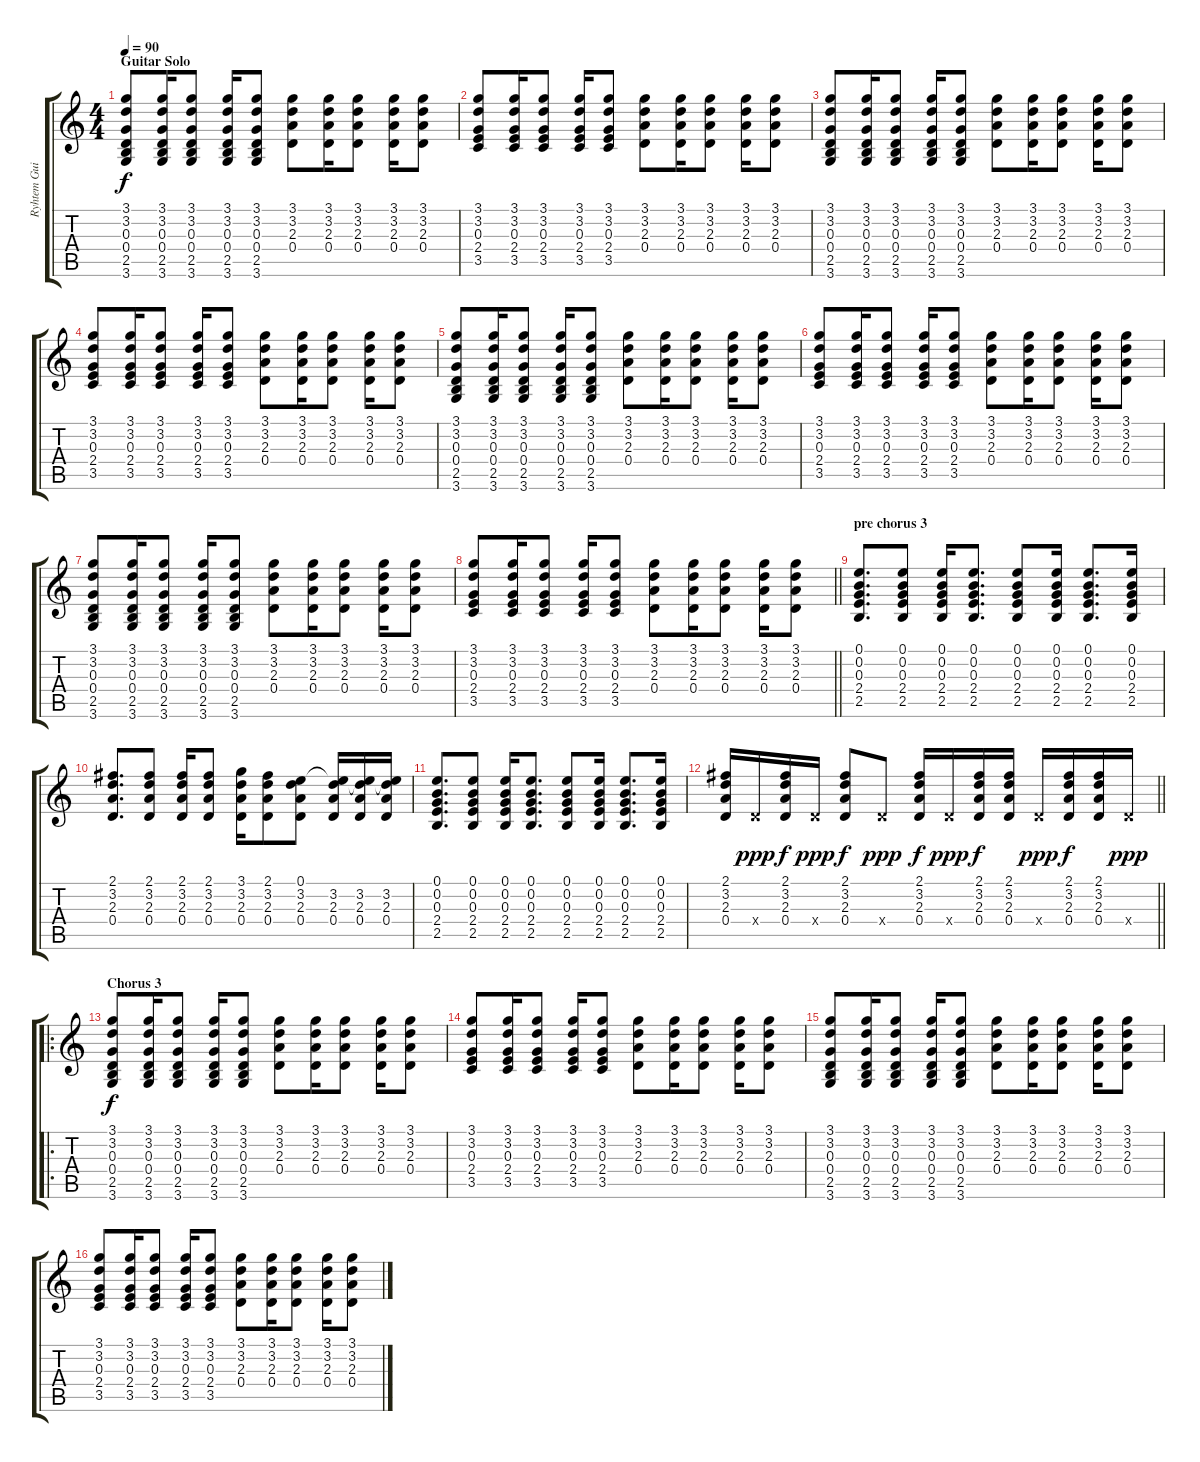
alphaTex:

\track ("Ryhtem Guitar" "Ryhtem Gui") {instrument electricguitarjazz}
\staff {score tabs}
\tuning (E4 B3 G3 D3 A2 E2) {hide}
\ts (4 4)
\section ("" "Guitar Solo")
\tempo 90
\clef g2
\ks c
(3.1 3.2 0.3 0.4 2.5 3.6).8{dy f volume 11 instrument acousticguitarsteel} (3.1 3.2 0.3 0.4 2.5 3.6).16 (3.1 3.2 0.3 0.4 2.5 3.6).8 (3.1 3.2 0.3 0.4 2.5 3.6).16 (3.1 3.2 0.3 0.4 2.5 3.6).8 (3.1 3.2 2.3 0.4).8 (3.1 3.2 2.3 0.4).16 (3.1 3.2 2.3 0.4).8 (3.1 3.2 2.3 0.4).16 (3.1 3.2 2.3 0.4).8 |
(3.1 3.2 0.3 2.4 3.5).8 (3.1 3.2 0.3 2.4 3.5).16 (3.1 3.2 0.3 2.4 3.5).8 (3.1 3.2 0.3 2.4 3.5).16 (3.1 3.2 0.3 2.4 3.5).8 (3.1 3.2 2.3 0.4).8 (3.1 3.2 2.3 0.4).16 (3.1 3.2 2.3 0.4).8 (3.1 3.2 2.3 0.4).16 (3.1 3.2 2.3 0.4).8 |
(3.1 3.2 0.3 0.4 2.5 3.6).8 (3.1 3.2 0.3 0.4 2.5 3.6).16 (3.1 3.2 0.3 0.4 2.5 3.6).8 (3.1 3.2 0.3 0.4 2.5 3.6).16 (3.1 3.2 0.3 0.4 2.5 3.6).8 (3.1 3.2 2.3 0.4).8 (3.1 3.2 2.3 0.4).16 (3.1 3.2 2.3 0.4).8 (3.1 3.2 2.3 0.4).16 (3.1 3.2 2.3 0.4).8 |
(3.1 3.2 0.3 2.4 3.5).8 (3.1 3.2 0.3 2.4 3.5).16 (3.1 3.2 0.3 2.4 3.5).8 (3.1 3.2 0.3 2.4 3.5).16 (3.1 3.2 0.3 2.4 3.5).8 (3.1 3.2 2.3 0.4).8 (3.1 3.2 2.3 0.4).16 (3.1 3.2 2.3 0.4).8 (3.1 3.2 2.3 0.4).16 (3.1 3.2 2.3 0.4).8 |
(3.1 3.2 0.3 0.4 2.5 3.6).8 (3.1 3.2 0.3 0.4 2.5 3.6).16 (3.1 3.2 0.3 0.4 2.5 3.6).8 (3.1 3.2 0.3 0.4 2.5 3.6).16 (3.1 3.2 0.3 0.4 2.5 3.6).8 (3.1 3.2 2.3 0.4).8 (3.1 3.2 2.3 0.4).16 (3.1 3.2 2.3 0.4).8 (3.1 3.2 2.3 0.4).16 (3.1 3.2 2.3 0.4).8 |
(3.1 3.2 0.3 2.4 3.5).8 (3.1 3.2 0.3 2.4 3.5).16 (3.1 3.2 0.3 2.4 3.5).8 (3.1 3.2 0.3 2.4 3.5).16 (3.1 3.2 0.3 2.4 3.5).8 (3.1 3.2 2.3 0.4).8 (3.1 3.2 2.3 0.4).16 (3.1 3.2 2.3 0.4).8 (3.1 3.2 2.3 0.4).16 (3.1 3.2 2.3 0.4).8 |
(3.1 3.2 0.3 0.4 2.5 3.6).8 (3.1 3.2 0.3 0.4 2.5 3.6).16 (3.1 3.2 0.3 0.4 2.5 3.6).8 (3.1 3.2 0.3 0.4 2.5 3.6).16 (3.1 3.2 0.3 0.4 2.5 3.6).8 (3.1 3.2 2.3 0.4).8 (3.1 3.2 2.3 0.4).16 (3.1 3.2 2.3 0.4).8 (3.1 3.2 2.3 0.4).16 (3.1 3.2 2.3 0.4).8 |
\barLineRight lightlight
(3.1 3.2 0.3 2.4 3.5).8 (3.1 3.2 0.3 2.4 3.5).16 (3.1 3.2 0.3 2.4 3.5).8 (3.1 3.2 0.3 2.4 3.5).16 (3.1 3.2 0.3 2.4 3.5).8 (3.1 3.2 2.3 0.4).8 (3.1 3.2 2.3 0.4).16 (3.1 3.2 2.3 0.4).8 (3.1 3.2 2.3 0.4).16 (3.1 3.2 2.3 0.4).8 |
\section ("" "pre chorus 3 ")
(0.1 0.2 0.3 2.4 2.5).8{d} (0.1 0.2 0.3 2.4 2.5).8 (0.1 0.2 0.3 2.4 2.5).16 (0.1 0.2 0.3 2.4 2.5).8{d} (0.1 0.2 0.3 2.4 2.5).8 (0.1 0.2 0.3 2.4 2.5).16 (0.1 0.2 0.3 2.4 2.5).8{d} (0.1 0.2 0.3 2.4 2.5).16 |
(2.1 3.2 2.3 0.4).8{d} (2.1 3.2 2.3 0.4).8 (2.1 3.2 2.3 0.4).16 (2.1 3.2 2.3 0.4).8 (3.1 3.2 2.3 0.4).16 (2.1 3.2 2.3 0.4).8 (0.1 3.2 2.3 0.4).8 (0.1{t} 3.2 2.3 0.4).16 (0.1{t} 3.2 2.3 0.4).16 (0.1{t} 3.2 2.3 0.4).16 |
(0.1 0.2 0.3 2.4 2.5).8{d} (0.1 0.2 0.3 2.4 2.5).8 (0.1 0.2 0.3 2.4 2.5).16 (0.1 0.2 0.3 2.4 2.5).8{d} (0.1 0.2 0.3 2.4 2.5).8 (0.1 0.2 0.3 2.4 2.5).16 (0.1 0.2 0.3 2.4 2.5).8{d} (0.1 0.2 0.3 2.4 2.5).16 |
\barLineRight lightlight
(2.1 3.2 2.3 0.4).16 0.4{x}.16{dy ppp} (2.1 3.2 2.3 0.4).16{dy f} 0.4{x}.16{dy ppp} (2.1 3.2 2.3 0.4).8{dy f} 0.4{x}.8{dy ppp} (2.1 3.2 2.3 0.4).16{dy f} 0.4{x}.16{dy ppp} (2.1 3.2 2.3 0.4).16{dy f} (2.1 3.2 2.3 0.4).16 0.4{x}.16{dy ppp} (2.1 3.2 2.3 0.4).16{dy f} (2.1 3.2 2.3 0.4).16 0.4{x}.16{dy ppp} |
\ro
\section ("" "Chorus 3")
(3.1 3.2 0.3 0.4 2.5 3.6).8{dy f} (3.1 3.2 0.3 0.4 2.5 3.6).16 (3.1 3.2 0.3 0.4 2.5 3.6).8 (3.1 3.2 0.3 0.4 2.5 3.6).16 (3.1 3.2 0.3 0.4 2.5 3.6).8 (3.1 3.2 2.3 0.4).8 (3.1 3.2 2.3 0.4).16 (3.1 3.2 2.3 0.4).8 (3.1 3.2 2.3 0.4).16 (3.1 3.2 2.3 0.4).8 |
(3.1 3.2 0.3 2.4 3.5).8 (3.1 3.2 0.3 2.4 3.5).16 (3.1 3.2 0.3 2.4 3.5).8 (3.1 3.2 0.3 2.4 3.5).16 (3.1 3.2 0.3 2.4 3.5).8 (3.1 3.2 2.3 0.4).8 (3.1 3.2 2.3 0.4).16 (3.1 3.2 2.3 0.4).8 (3.1 3.2 2.3 0.4).16 (3.1 3.2 2.3 0.4).8 |
(3.1 3.2 0.3 0.4 2.5 3.6).8 (3.1 3.2 0.3 0.4 2.5 3.6).16 (3.1 3.2 0.3 0.4 2.5 3.6).8 (3.1 3.2 0.3 0.4 2.5 3.6).16 (3.1 3.2 0.3 0.4 2.5 3.6).8 (3.1 3.2 2.3 0.4).8 (3.1 3.2 2.3 0.4).16 (3.1 3.2 2.3 0.4).8 (3.1 3.2 2.3 0.4).16 (3.1 3.2 2.3 0.4).8 |
(3.1 3.2 0.3 2.4 3.5).8 (3.1 3.2 0.3 2.4 3.5).16 (3.1 3.2 0.3 2.4 3.5).8 (3.1 3.2 0.3 2.4 3.5).16 (3.1 3.2 0.3 2.4 3.5).8 (3.1 3.2 2.3 0.4).8 (3.1 3.2 2.3 0.4).16 (3.1 3.2 2.3 0.4).8 (3.1 3.2 2.3 0.4).16 (3.1 3.2 2.3 0.4).8
